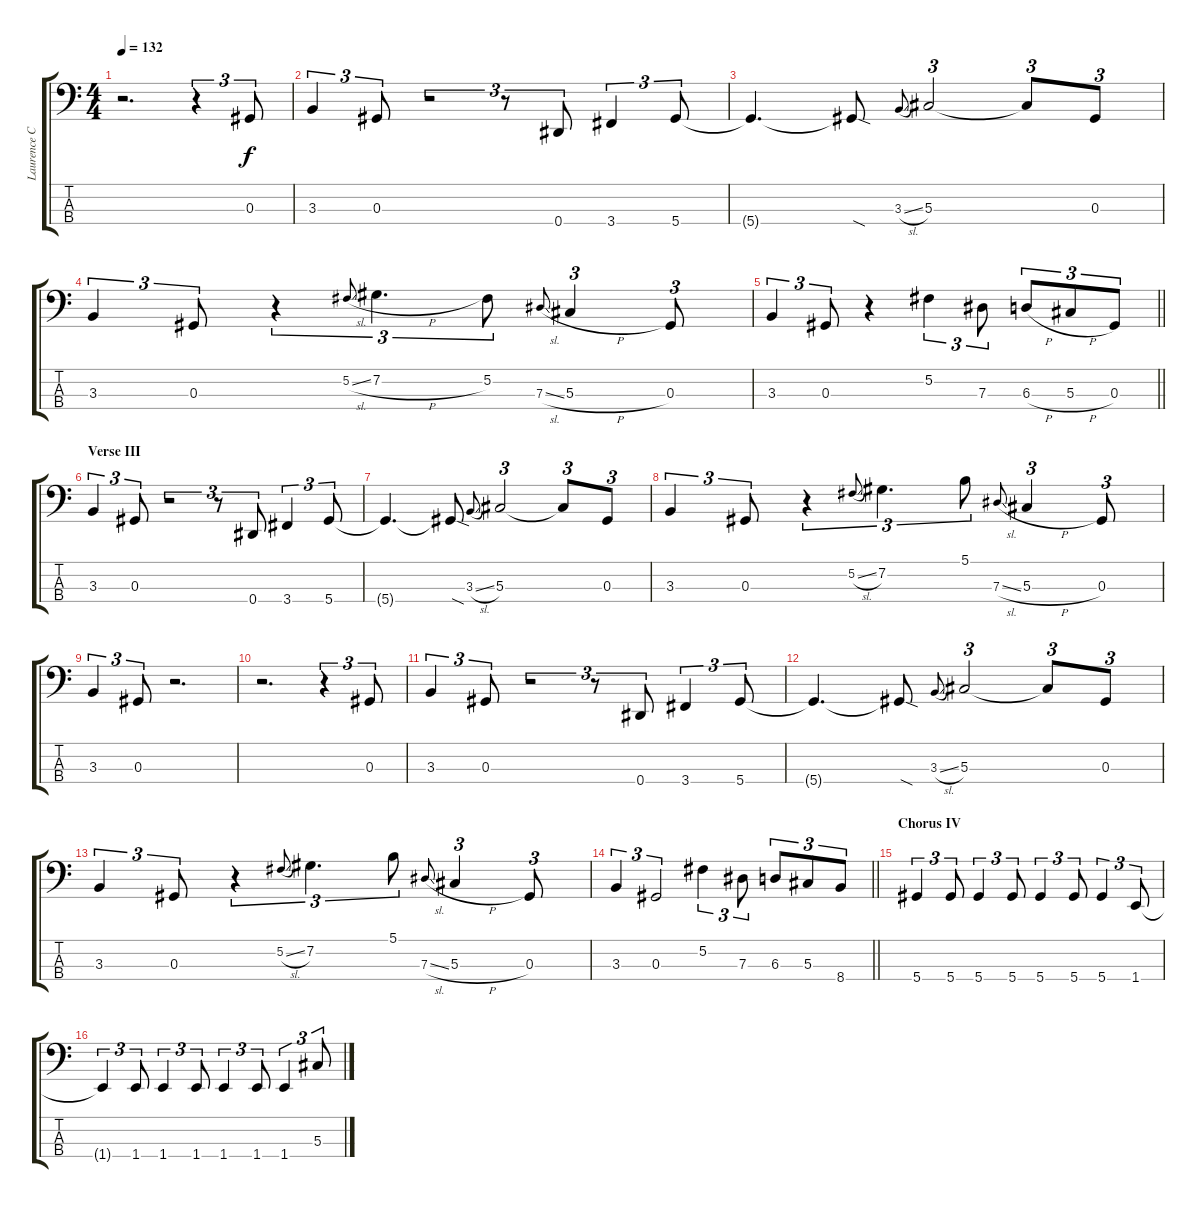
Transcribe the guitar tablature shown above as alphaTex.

\track ("Laurence Cottle" "Laurence C") {instrument electricbassfinger}
\staff {score tabs}
\tuning (Gb2 Db2 Ab1 Eb1) {hide}
\ts (4 4)
\tempo 132
\clef f4
\ks c
r.2{d dy f} r.4{tu (3 2)} 0.3.8{tu (3 2)} |
3.3.4{tu (3 2)} 0.3.8{tu (3 2)} r.2{tu (3 2)} r.8{tu (3 2)} 0.4.8{tu (3 2)} 3.4.4{tu (3 2)} 5.4.8{tu (3 2)} |
5.4{t}.4{d} 5.4{sod t}.8 3.3{sl}.8{gr onbeat} 5.3.2{tu (3 2)} 5.3{t}.8{tu (3 2)} 0.3.8{tu (3 2)} |
3.3.4{tu (3 2)} 0.3.8{tu (3 2)} r.4{tu (3 2)} 5.2{sl}.8{gr onbeat} 7.2{h}.4{d tu (3 2)} 5.2.8{tu (3 2)} 7.3{sl}.8{gr onbeat} 5.3{h}.4{tu (3 2)} 0.3.8{tu (3 2)} |
\barLineRight lightlight
3.3.4{tu (3 2)} 0.3.8{tu (3 2)} r.4 5.2.4{tu (3 2)} 7.3.8{tu (3 2)} 6.3{h}.8{tu (3 2)} 5.3{h}.8{tu (3 2)} 0.3.8{tu (3 2)} |
\section ("" "Verse III")
3.3.4{tu (3 2)} 0.3.8{tu (3 2)} r.2{tu (3 2)} r.8{tu (3 2)} 0.4.8{tu (3 2)} 3.4.4{tu (3 2)} 5.4.8{tu (3 2)} |
5.4{t}.4{d} 5.4{sod t}.8 3.3{sl}.8{gr onbeat} 5.3.2{tu (3 2)} 5.3{t}.8{tu (3 2)} 0.3.8{tu (3 2)} |
3.3.4{tu (3 2)} 0.3.8{tu (3 2)} r.4{tu (3 2)} 5.2{sl}.8{gr onbeat} 7.2.4{d tu (3 2)} 5.1.8{tu (3 2)} 7.3{sl}.8{gr onbeat} 5.3{h}.4{tu (3 2)} 0.3.8{tu (3 2)} |
3.3.4{tu (3 2)} 0.3.8{tu (3 2)} r.2{d} |
r.2{d} r.4{tu (3 2)} 0.3.8{tu (3 2)} |
3.3.4{tu (3 2)} 0.3.8{tu (3 2)} r.2{tu (3 2)} r.8{tu (3 2)} 0.4.8{tu (3 2)} 3.4.4{tu (3 2)} 5.4.8{tu (3 2)} |
5.4{t}.4{d} 5.4{sod t}.8 3.3{sl}.8{gr onbeat} 5.3.2{tu (3 2)} 5.3{t}.8{tu (3 2)} 0.3.8{tu (3 2)} |
3.3.4{tu (3 2)} 0.3.8{tu (3 2)} r.4{tu (3 2)} 5.2{sl}.8{gr onbeat} 7.2.4{d tu (3 2)} 5.1.8{tu (3 2)} 7.3{sl}.8{gr onbeat} 5.3{h}.4{tu (3 2)} 0.3.8{tu (3 2)} |
\barLineRight lightlight
3.3.4{tu (3 2)} 0.3.2{tu (3 2)} 5.2.4{tu (3 2)} 7.3.8{tu (3 2)} 6.3.8{tu (3 2)} 5.3.8{tu (3 2)} 8.4.8{tu (3 2)} |
\section ("" "Chorus IV")
5.4.4{tu (3 2)} 5.4.8{tu (3 2)} 5.4.4{tu (3 2)} 5.4.8{tu (3 2)} 5.4.4{tu (3 2)} 5.4.8{tu (3 2)} 5.4.4{tu (3 2)} 1.4.8{tu (3 2)} |
1.4{t}.4{tu (3 2)} 1.4.8{tu (3 2)} 1.4.4{tu (3 2)} 1.4.8{tu (3 2)} 1.4.4{tu (3 2)} 1.4.8{tu (3 2)} 1.4.4{tu (3 2)} 5.3.8{tu (3 2)}
